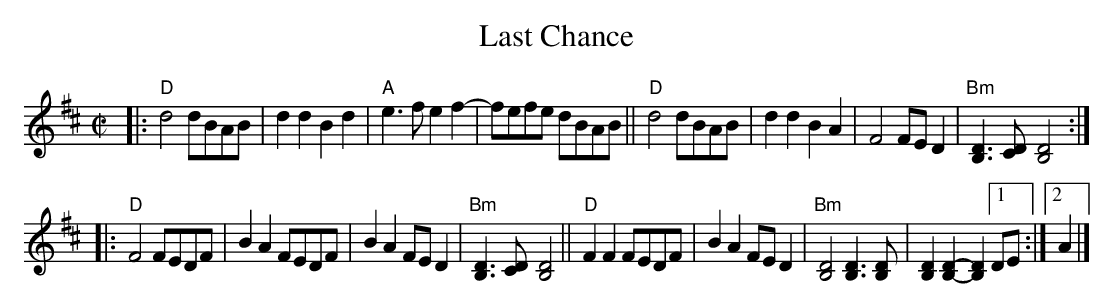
X:1
T: Last Chance
M: C|
L: 1/8
K: D
|:\
"D"d4 dBAB | d2d2 B2d2 | "A"e3f e2f2- | fefe dBAB ||\
"D"d4 dBAB | d2d2 B2A2 | F4 FED2 | "Bm"[D3B,3][DC] [D4B,4] :|
|:\
"D"F4 FEDF | B2A2 FEDF | B2A2 FED2 | "Bm"[D3B,3][DC] [D4B,4] ||\
"D"F2F2 FEDF | B2A2 FED2 | "Bm"[D4B,4] [D3B,3][DB,] | [D2B,2][D2-B,2-] [D2B,2] [1 DE :|2 A2 |]
